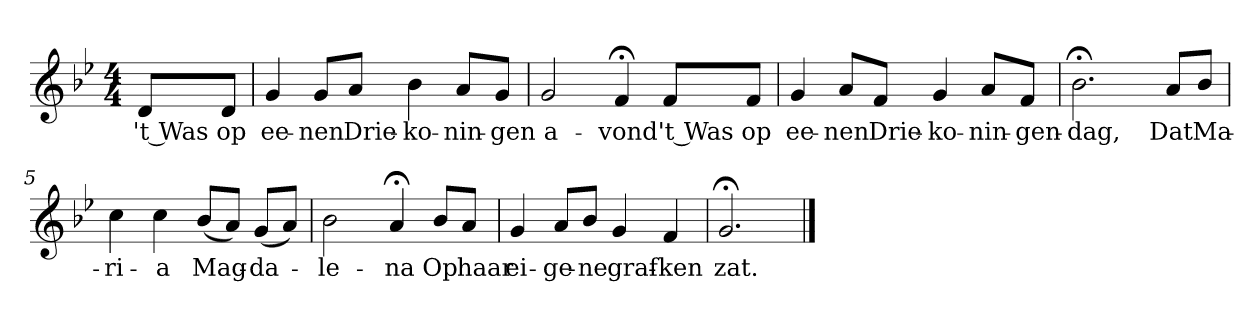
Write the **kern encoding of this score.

**kern	**text
*part1	*part1
*staff1	*staff1
*k[b-e-]	*
*g:	*
*M4/4	*
*MM120	*
=	=
8dL	't Was
8dJ	op
=1	=1
4g	ee-
8gL	-nen
8aJ	Drie-
4b-	-ko-
8aL	-nin-
8gJ	-gen
=2	=2
2g	a-
4f;<	-vond
8fL	't Was
8fJ	op
=3	=3
4g	ee-
8aL	-nen
8fJ	Drie-
4g	-ko-
8aL	-nin-
8fJ	-gen-
=4	=4
2.b-;<	-dag,
8aL	Dat
8b-J	Ma-
=5	=5
4cc	-ri-
4cc	-a
(8b-L	Mag-
8aJ)	.
(8gL	-da-
8aJ)	.
=6	=6
2b-	-le-
4a;<	-na
8b-L	Op
8aJ	haar
=7	=7
4g	ei-
8aL	-ge-
8b-J	-ne
4g	graf-
4f	-ken
=8	=8
2.g;<	zat.
==	==
*-	*-
